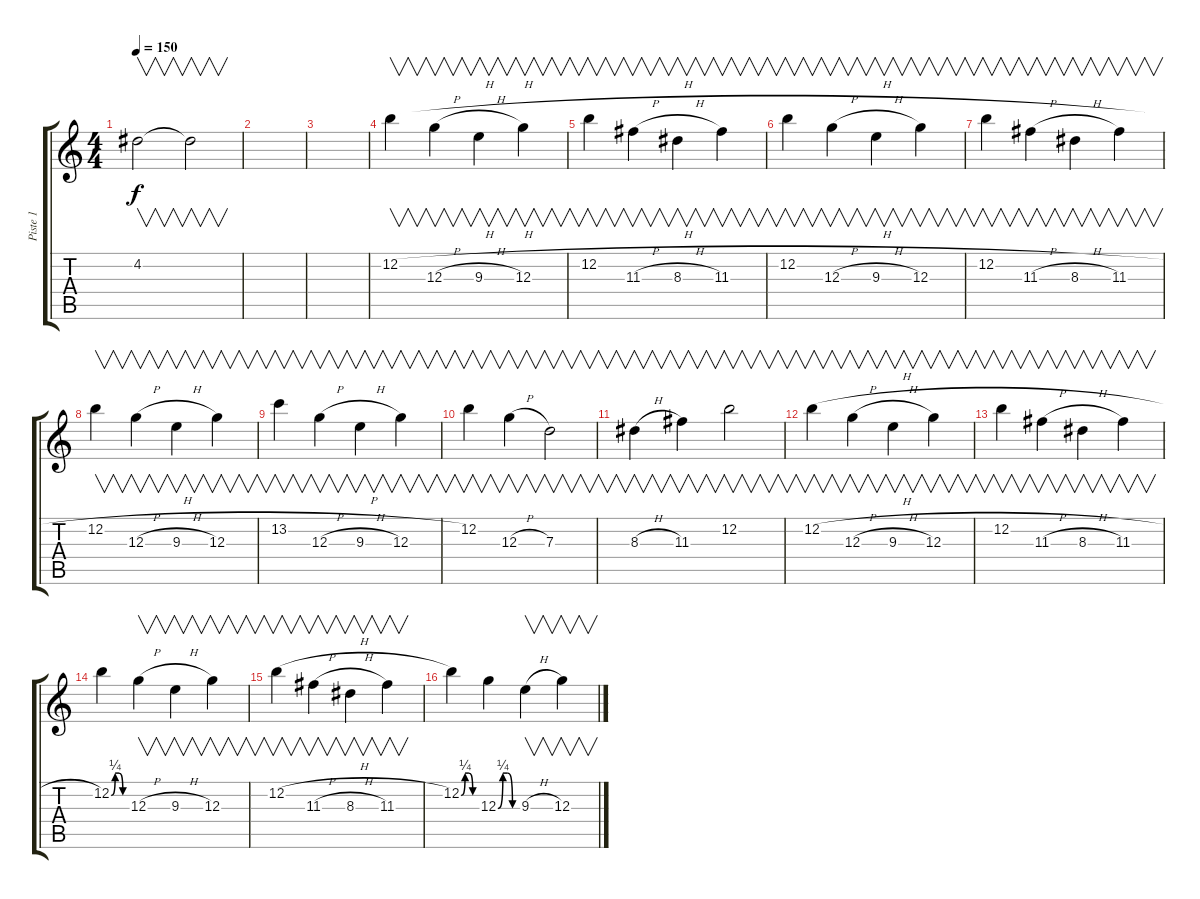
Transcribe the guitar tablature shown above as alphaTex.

\track ("Piste 1" "Piste 1") {instrument overdrivenguitar}
\staff {score tabs}
\tuning (E4 B3 G3 D3 A2 E2) {hide}
\ts (4 4)
\tempo 150
\clef g2
\ks c
4.2.2{v dy f} 4.2{t}.2{v} |
|
|
12.2{h}.4{v} 12.3{h}.4{v} 9.3{h}.4{v} 12.3.4{v} |
12.2{h}.4{v} 11.3{h}.4{v} 8.3{h}.4{v} 11.3.4{v} |
12.2{h}.4{v} 12.3{h}.4{v} 9.3{h}.4{v} 12.3.4{v} |
12.2{h}.4{v} 11.3{h}.4{v} 8.3{h}.4{v} 11.3.4{v} |
12.2{h}.4{v} 12.3{h}.4{v} 9.3{h}.4{v} 12.3.4{v} |
13.2{h}.4{v} 12.3{h}.4{v} 9.3{h}.4{v} 12.3.4{v} |
12.2.4{v} 12.3{h}.4{v} 7.3.2{v} |
8.3{h}.4{v} 11.3.4{v} 12.2.2{v} |
12.2{h}.4{v} 12.3{h}.4{v} 9.3{h}.4{v} 12.3.4{v} |
12.2{h}.4{v} 11.3{h}.4{v} 8.3{h}.4{v} 11.3.4{v} |
12.2{be (custom 0 0 15 1 30 1 45 0 60 0)}.4 12.3{h}.4{v} 9.3{h}.4{v} 12.3.4{v} |
12.2{h}.4{v} 11.3{h}.4{v} 8.3{h}.4{v} 11.3.4{v} |
12.2{be (custom 0 0 15 1 30 1 45 0 60 0)}.4 12.3{be (custom 0 0 15 1 30 1 45 0 60 0)}.4 9.3{h}.4{v} 12.3.4{v}
